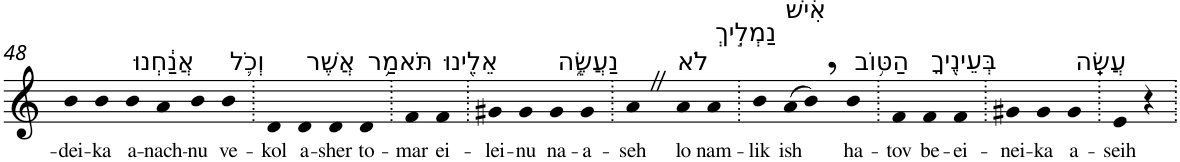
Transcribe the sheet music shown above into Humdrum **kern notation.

**kern	**text
*part1	*part1
*staff1	*staff1
*I"Piano	*
*I'Pno	*
!!LO:PB:g=z
*clefG2	*
*k[]	*
=48	=48
!	!LO:LY:b
4b	-dei-
!	!LO:LY:b
4b	-ka
!LO:TX:a:t=אֲנַ֔חְנוּ	!
!	!LO:LY:b
4b	a-
!	!LO:LY:b
4a	-nach-
!	!LO:LY:b
4b	-nu
!LO:TX:a:t=וְכֹ֛ל	!
!	!LO:LY:b
4b	ve-
=49.	=49.
!	!LO:LY:b
4d	-kol
!LO:TX:a:t=אֲשֶׁר	!
!	!LO:LY:b
4d	a-
!	!LO:LY:b
4d	-sher
!LO:TX:a:t=תֹּאמַ֥ר	!
!	!LO:LY:b
4d	to-
=50.	=50.
!	!LO:LY:b
4f	-mar
!LO:TX:a:t=אֵלֵ֖ינוּ	!
!	!LO:LY:b
4f	ei-
=51.	=51.
!	!LO:LY:b
4g#X	-lei-
!	!LO:LY:b
4g#	-nu
!LO:TX:a:t=נַעֲשֶׂ֑ה	!
!	!LO:LY:b
4g#	na-
!	!LO:LY:b
4g#	-a-
=52.	=52.
!	!LO:LY:b
4aZ	-seh
!LO:TX:a:t=לֹא	!
!	!LO:LY:b
4a	lo
!LO:TX:a:t=נַמְלִ֣יךְ	!
!	!LO:LY:b
4a	nam-
=53.	=53.
!	!LO:LY:b
4b	-lik
!LO:TX:a:t=אִ֔ישׁ	!
!	!LO:LY:b
(>8a	ish
8b,)	.
!LO:TX:a:t=הַטּ֥וֹב	!
!	!LO:LY:b
4b	ha-
=54.	=54.
!	!LO:LY:b
4f	-tov
!LO:TX:a:t=בְּעֵינֶ֖יךָ	!
!	!LO:LY:b
4f	be-
!	!LO:LY:b
4f	-ei-
=55.	=55.
!	!LO:LY:b
4g#X	-nei-
!	!LO:LY:b
4g#	-ka
!LO:TX:a:t=עֲשֵֽׂה	!
!	!LO:LY:b
4g#	a-
=56.	=56.
!	!LO:LY:b
4e	-seih
4r	.
=.	=.
*-	*-
